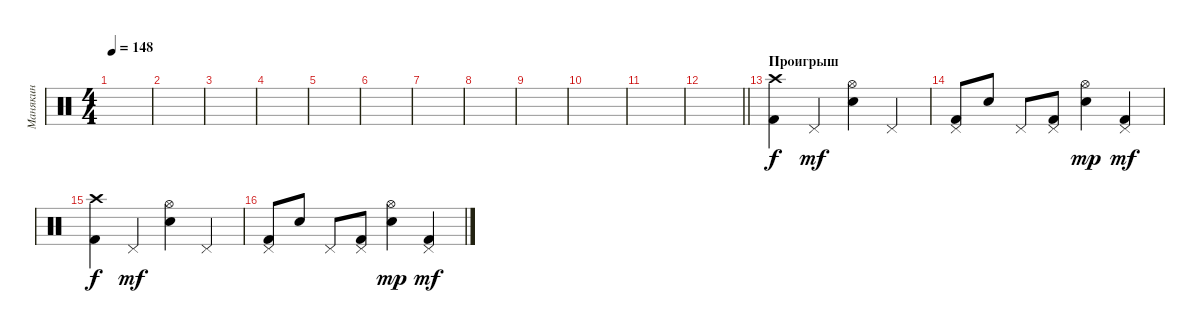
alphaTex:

\track ("Манякин" "Манякин") {instrument percussion}
\staff {score}
\articulation defaults
\ts (4 4)
\tempo 148
\clef neutral
\ks c
|
|
|
|
|
|
|
|
|
|
|
\barLineRight lightlight
|
\section ("" "Проигрыш")
("Crash high (hit)" "Kick (hit) 2").4 "Pedal Hi-Hat (hit)".4{dy mf} ("Hi-Hat (open)" "Electric Snare (hit)").4 "Pedal Hi-Hat (hit)".4 |
("Pedal Hi-Hat (hit)" "Kick (hit) 2").8 "Electric Snare (hit)".8 "Pedal Hi-Hat (hit)".8 ("Pedal Hi-Hat (hit)" "Kick (hit) 2").8 ("Electric Snare (hit)" "Hi-Hat (open)").4{dy mp} ("Pedal Hi-Hat (hit)" "Kick (hit) 2").4{dy mf} |
("Crash high (hit)" "Kick (hit) 2").4{dy f} "Pedal Hi-Hat (hit)".4{dy mf} ("Hi-Hat (open)" "Electric Snare (hit)").4 "Pedal Hi-Hat (hit)".4 |
("Pedal Hi-Hat (hit)" "Kick (hit) 2").8 "Electric Snare (hit)".8 "Pedal Hi-Hat (hit)".8 ("Pedal Hi-Hat (hit)" "Kick (hit) 2").8 ("Electric Snare (hit)" "Hi-Hat (open)").4{dy mp} ("Pedal Hi-Hat (hit)" "Kick (hit) 2").4{dy mf}
